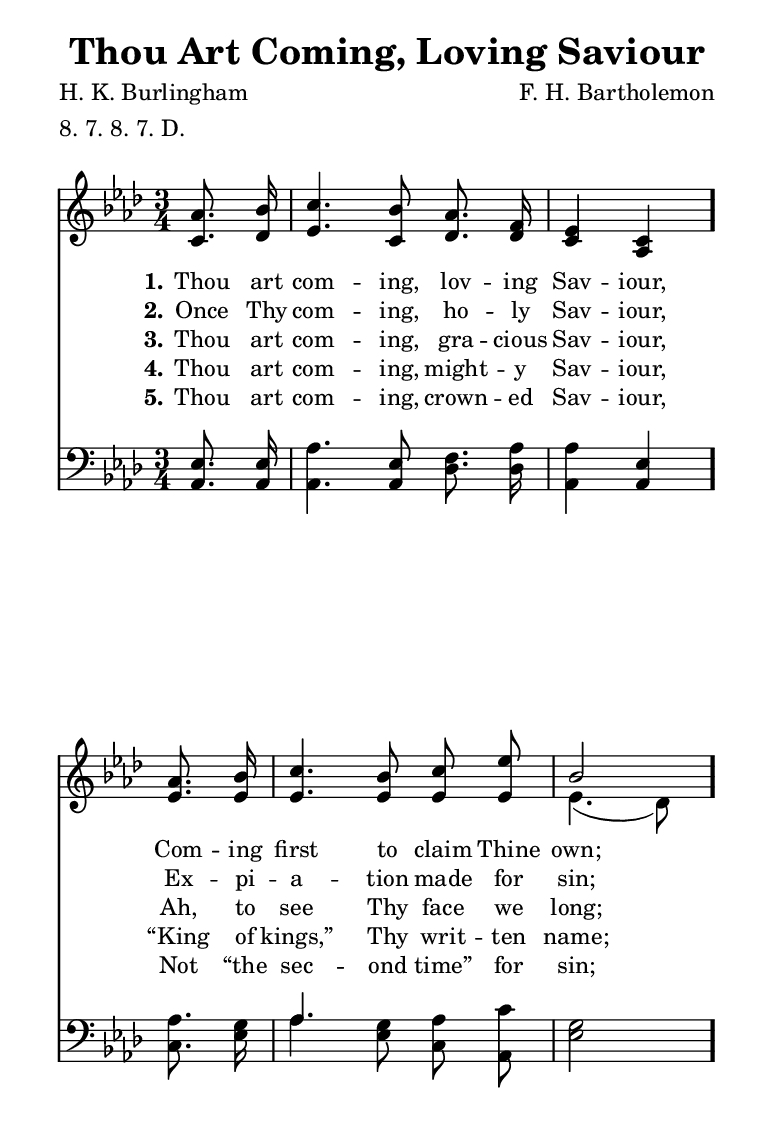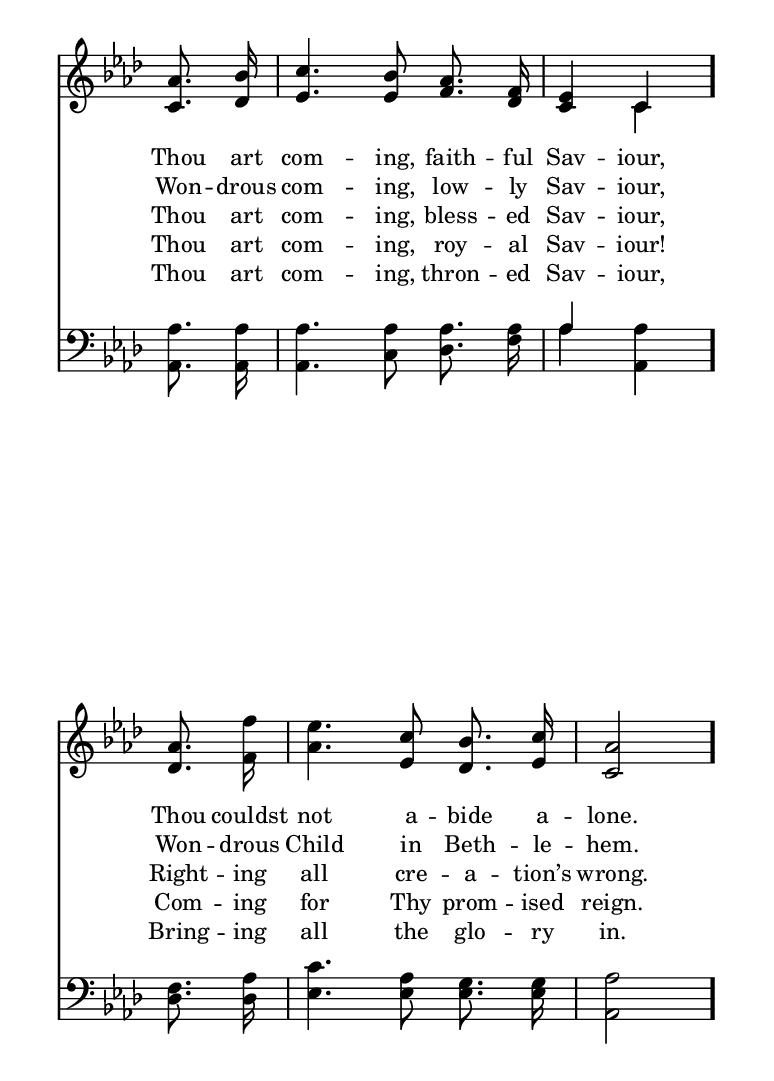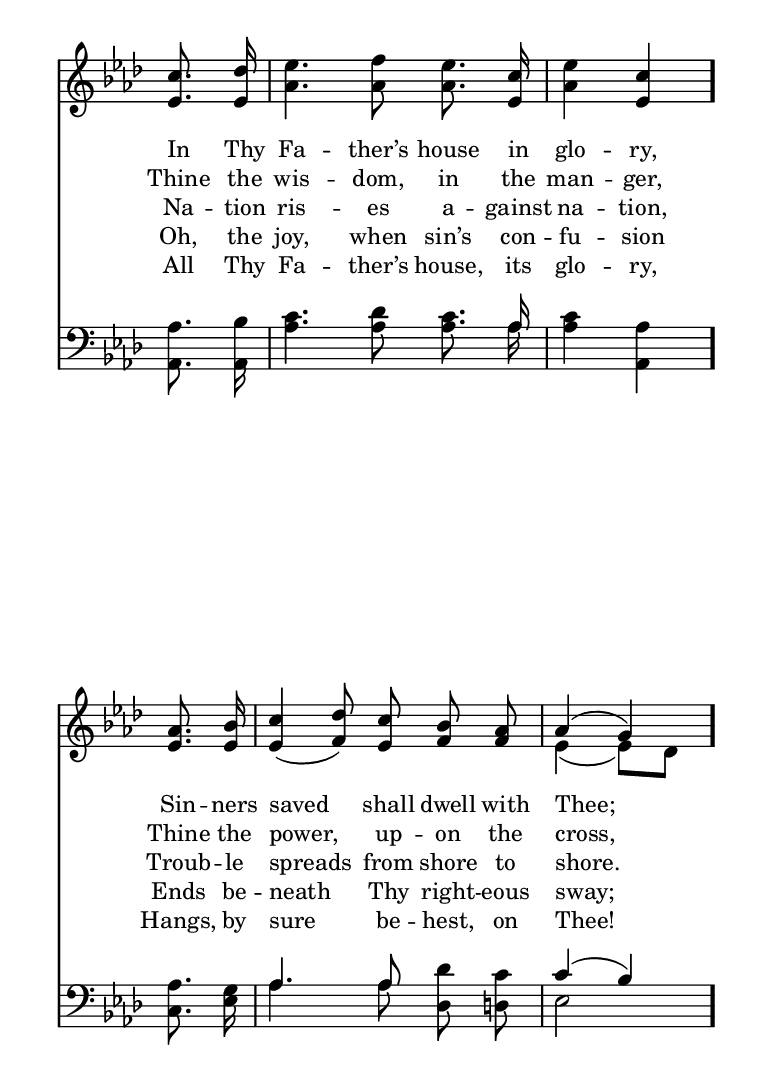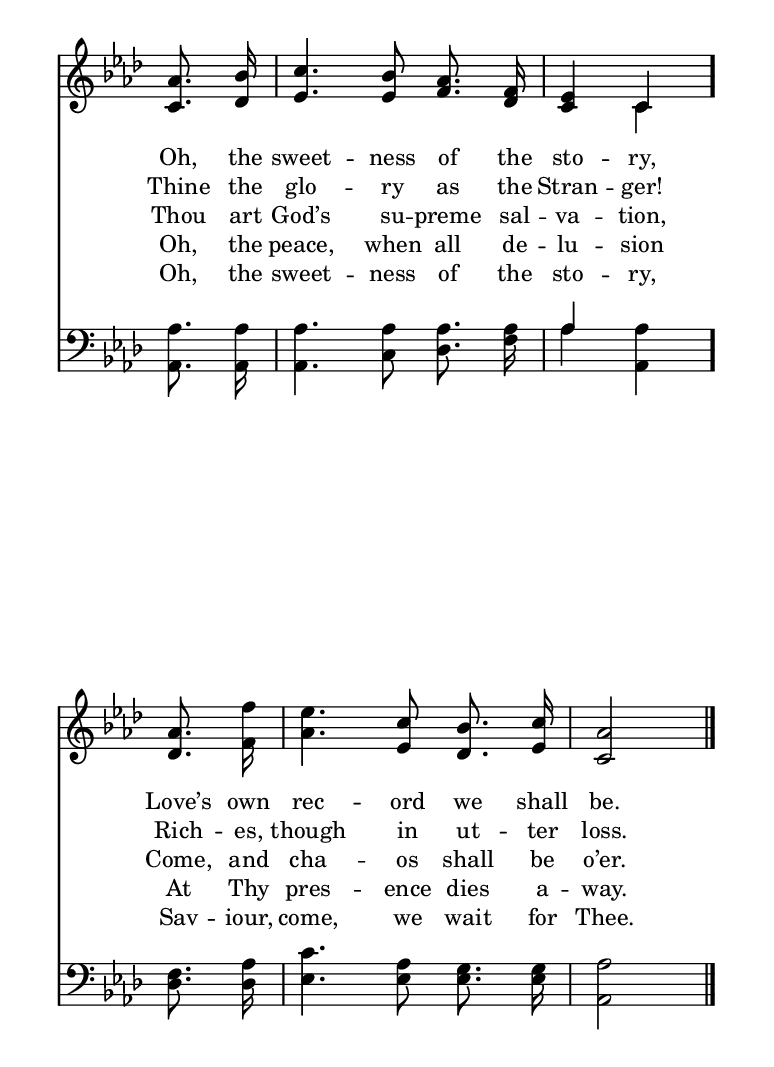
\include "common/global.ily"
\paper {
  \include "common/paper.ily"
}

\header{
  hymnnumber = "272"
  title = "Thou Art Coming, Loving Saviour"
  tunename = "Autumn"
  meter = "8. 7. 8. 7. D."
  poet = "H. K. Burlingham"
  composer = "F. H. Bartholemon"
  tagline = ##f
}

% for fermata in MIDI
ta = { \tempo 4=80 }
tb = { \tempo 4=40 }

patternAA = { c8. c16 | c4. c8 c8. c16 | c4 c4 }
patternAB = { c8. c16 | c4. c8 c8. c16 | c2 }

patternBA = { c8. c16 | c4. c8 c8 c8   | c2 }
patternBB = { c8. c16 | c4. c8 c8 c8   | c4.( c8) }
patternBC = { c8. c16 | c4( c8) c8 c8 c8 | c4( c4) }
patternBD = { c8. c16 | c4( c8) c8 c8 c8 | c4( c8[) c8] }
patternBE = { c8. c16 | c4.     c8 c8 c8 | c4( c4) }
patternBF = { c8. c16 | c4.     c8 c8 c8 | c2      }

global = {
  \include "common/overrides.ily"
  \override Staff.TimeSignature.style = #'numbered
  \time 3/4
  \override Score.MetronomeMark.transparent = ##t % hide all fermata changes too
  \ta
  \key aes \major
  \partial 4
  \autoBeamOff
}

notesSoprano = {
\global
\relative c'' {

  \changePitch \patternAA { aes bes | c bes aes f | ees c }
  \changePitch \patternBA { aes' bes | c bes c ees | bes }
  \changePitch \patternAA { aes bes | c bes aes f | ees c }
  \changePitch \patternAB { aes' f' | ees c bes c | aes }

  \changePitch \patternAA { c des | ees f ees c | ees c }
  \changePitch \patternBC { aes bes | c des c bes aes | aes g }
  \changePitch \patternAA { aes bes | c bes aes f | ees c }
  \changePitch \patternAB { aes' f' | ees c bes c | aes }

  \bar "|."

}
}

notesAlto = {
\global
\relative e' {

  \changePitch \patternAA { c des | ees c des des | c aes }
  \changePitch \patternBB { ees' ees | ees ees ees ees | ees des }
  \changePitch \patternAA { c des | ees ees f des | c c }
  \changePitch \patternAB { des f | aes ees des ees | c }

  \changePitch \patternAA { ees ees | aes aes aes ees | aes ees }
  \changePitch \patternBD { ees ees | ees f ees f f | ees ees des }
  \changePitch \patternAA { c des | ees ees f des | c c }
  \changePitch \patternAB { des f | aes ees des ees | c }

}
}

notesTenor = {
\global
\relative a {

  \changePitch \patternAA { ees ees | aes ees f aes | aes ees }
  \changePitch \patternBA { aes g | aes g aes c | g }
  \changePitch \patternAA { aes aes | aes aes aes aes | aes aes }
  \changePitch \patternAB { f aes | c aes g g | aes }

  \changePitch \patternAA { aes bes | c des c aes | c aes }
  \changePitch \patternBE { aes g | aes aes des c | c bes }
  \changePitch \patternAA { aes aes | aes aes aes aes | aes aes }
  \changePitch \patternAB { f aes | c aes g g | aes }

}
}

notesBass = {
\global
\relative f, {

  \changePitch \patternAA { aes aes | aes aes des des | aes aes }
  \changePitch \patternBA { c ees | aes ees c aes | ees' }
  \changePitch \patternAA { aes, aes | aes c des f | aes aes, }
  \changePitch \patternAB { des des | ees ees ees ees | aes, }

  \changePitch \patternAA { aes aes | aes' aes aes aes | aes aes, }
  \changePitch \patternBF { c ees | aes aes des, d | ees }
  \changePitch \patternAA { aes, aes | aes c des f | aes aes, }
  \changePitch \patternAB { des des | ees ees ees ees | aes, }

}
}

wordsA = \lyricmode {
\set stanza = "1."

Thou art com -- ing, lov -- ing Sav -- iour, \bar "."
Com -- ing first to claim Thine own; \bar "."
Thou art com -- ing, faith -- ful Sav -- iour, \bar "."
Thou couldst not a -- bide a -- lone. \bar "."
In Thy Fa -- ther’s house in glo -- ry, \bar "."
Sin -- ners saved shall dwell with Thee; \bar "."
Oh, the sweet -- ness of the sto -- ry, \bar "."
Love’s own rec -- ord we shall be. \bar "."

}

wordsB = \lyricmode {
\set stanza = "2."

Once Thy com -- ing, ho -- ly Sav -- iour,
Ex -- pi -- a -- tion made for sin;
Won -- drous com -- ing, low -- ly Sav -- iour,
Won -- drous Child in Beth -- le -- hem.
Thine the wis -- dom, in the man -- ger,
Thine the power, up -- on the cross,
Thine the glo -- ry as the Stran -- ger!
Rich -- es, though in ut -- ter loss.

}

wordsC = \lyricmode {
\set stanza = "3."

Thou art com -- ing, gra -- cious Sav -- iour,
Ah, to see Thy face we long;
Thou art com -- ing, bless -- ed Sav -- iour, % blue book has comma after blessed
Right -- ing all cre -- a -- tion’s wrong.
Na -- tion ris -- es a -- gainst na -- tion,
Troub -- le spreads from shore to shore.
Thou art God’s su -- preme sal -- va -- tion,
Come, and cha -- os shall be o’er.

}

wordsD = \lyricmode {
\set stanza = "4."

Thou art com -- ing, might -- y Sav -- iour,
“King of kings,” Thy writ -- ten name;
Thou art com -- ing, roy -- al Sav -- iour!
Com -- ing for Thy prom -- ised reign.
Oh, the joy, when sin’s con -- fu -- sion
Ends be -- neath Thy right -- eous sway;
Oh, the peace, when all de -- lu -- sion
At Thy pres -- ence dies a -- way.

}

wordsE = \lyricmode {
\set stanza = "5."

Thou art com -- ing, crown -- ed Sav -- iour,
Not “the sec -- ond time” for sin;
Thou art com -- ing, thron -- ed Sav -- iour,
Bring -- ing all the glo -- ry in.
All Thy Fa -- ther’s house, its glo -- ry,
Hangs, by sure be -- hest, on Thee!
Oh, the sweet -- ness of the sto -- ry,
Sav -- iour, come, we wait for Thee.

}

\score {
  \context ChoirStaff <<
    \context Staff = upper <<
      \set Staff.autoBeaming = ##f
      \set ChoirStaff.systemStartDelimiter = #'SystemStartBar
      \set ChoirStaff.printPartCombineTexts = ##f
      \partcombine #'(2 . 9) \notesSoprano \notesAlto
      \context NullVoice = sopranos { \voiceOne << \notesSoprano >> }
      \context Lyrics = one   \lyricsto sopranos \wordsA
      \context Lyrics = two   \lyricsto sopranos \wordsB
      \context Lyrics = three \lyricsto sopranos \wordsC
      \context Lyrics = four  \lyricsto sopranos \wordsD
      \context Lyrics = five  \lyricsto sopranos \wordsE
    >>
    \context Staff = men <<
      \set Staff.autoBeaming = ##f
      \clef bass
      \set ChoirStaff.printPartCombineTexts = ##f
      \partcombine #'(2 . 9) \notesTenor \notesBass
    >>
  >>
  \layout {
    \include "common/layout.ily"
  }
  \midi{
    \include "common/midi.ily"
  }
}

\version "2.19.49"  % necessary for upgrading to future LilyPond versions.

% vi:set et ts=2 sw=2 ai nocindent syntax=lilypond:
